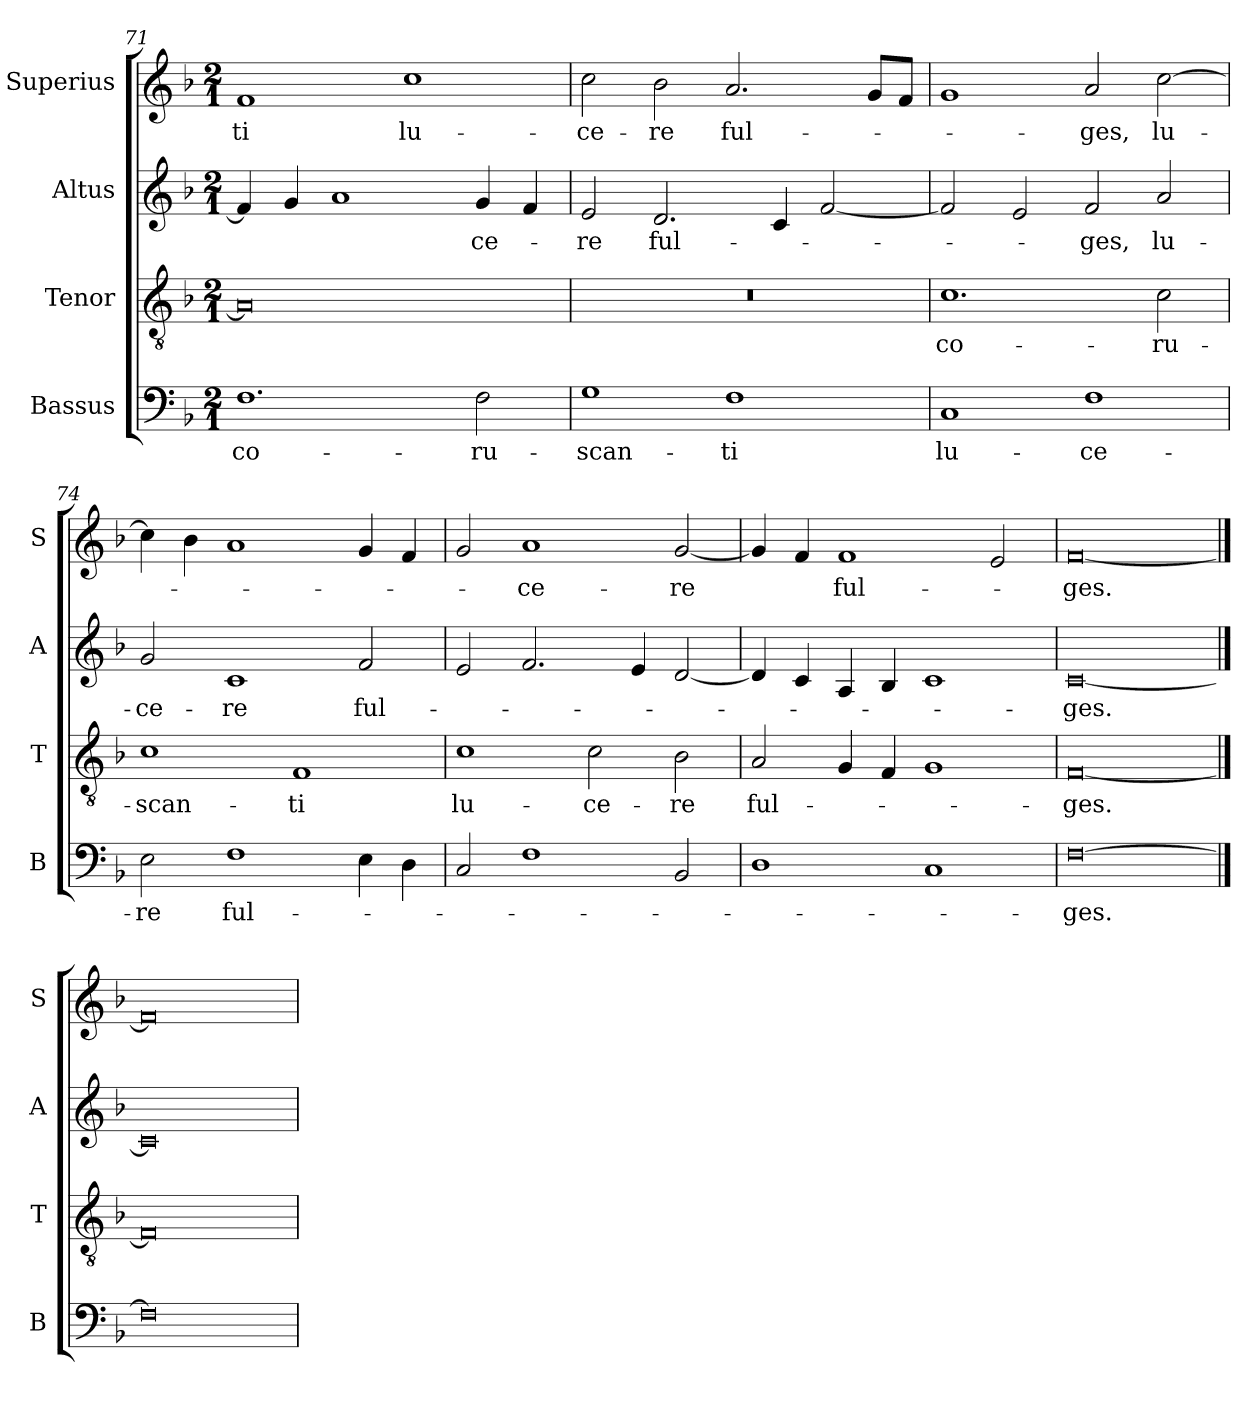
**kern	**text	**kern	**text	**kern	**text	**kern	**text
*part4	*part4	*part3	*part3	*part2	*part2	*part1	*part1
*staff4	*staff4	*staff3	*staff3	*staff2	*staff2	*staff1	*staff1
*I"Bassus	*	*I"Tenor	*	*I"Altus	*	*I"Superius	*
*I'B	*	*I'T	*	*I'A	*	*I'S	*
*clefF4	*	*clefGv2	*	*clefG2	*	*clefG2	*
*k[b-]	*	*k[b-]	*	*k[b-]	*	*k[b-]	*
*F:	*	*F:	*	*F:	*	*F:	*
*M2/1	*	*M2/1	*	*M2/1	*	*M2/1	*
=71	=71	=71	=71	=71	=71	=71	=71
1.F	co-	0A]	.	4f]	.	1f	-ti
.	.	.	.	4g	.	.	.
.	.	.	.	1a	.	.	.
.	.	.	.	.	.	1cc	lu-
2F	-ru-	.	.	4g	-ce-	.	.
.	.	.	.	4f	.	.	.
=72	=72	=72	=72	=72	=72	=72	=72
1G	-scan-	0r	.	2e	-re	2cc	-ce-
.	.	.	.	2.d	ful-	2b-	-re
1F	-ti	.	.	.	.	2.a	ful-
.	.	.	.	4c	.	.	.
.	.	.	.	[2f	.	.	.
.	.	.	.	.	.	8g/L	.
.	.	.	.	.	.	8f/J	.
=73	=73	=73	=73	=73	=73	=73	=73
1C	lu-	1.c	co-	2f]	.	1g	.
.	.	.	.	2e	.	.	.
1F	-ce-	.	.	2f	-ges,	2a	-ges,
.	.	2c	-ru-	2a	lu-	[2cc	lu-
=74	=74	=74	=74	=74	=74	=74	=74
2E	-re	1c	-scan-	2g	-ce-	4cc]	.
.	.	.	.	.	.	4b-	.
1F	ful-	.	.	1c	-re	1a	.
.	.	1F	-ti	.	.	.	.
4E	.	.	.	2f	ful-	4g	.
4D	.	.	.	.	.	4f	.
=75	=75	=75	=75	=75	=75	=75	=75
2C	.	1c	lu-	2e	.	2g	.
1F	.	.	.	2.f	.	1a	-ce-
.	.	2c	-ce-	.	.	.	.
.	.	.	.	4e	.	.	.
2BB-	.	2B-	-re	[2d	.	[2g	-re
=76	=76	=76	=76	=76	=76	=76	=76
1D	.	2A	ful-	4d]	.	4g]	.
.	.	.	.	4c	.	4f	.
.	.	4G	.	4A	.	1f	ful-
.	.	4F	.	4B-	.	.	.
1C	.	1G	.	1c	.	.	.
.	.	.	.	.	.	2e	.
=77	=77	=77	=77	=77	=77	=77	=77
[0F	-ges.	[0F	-ges.	[0c	-ges.	[0f	-ges.
==78	==78	==78	==78	==78	==78	==78	==78
0F]	.	0F]	.	0c]	.	0f]	.
=	=	=	=	=	=	=	=
*-	*-	*-	*-	*-	*-	*-	*-
